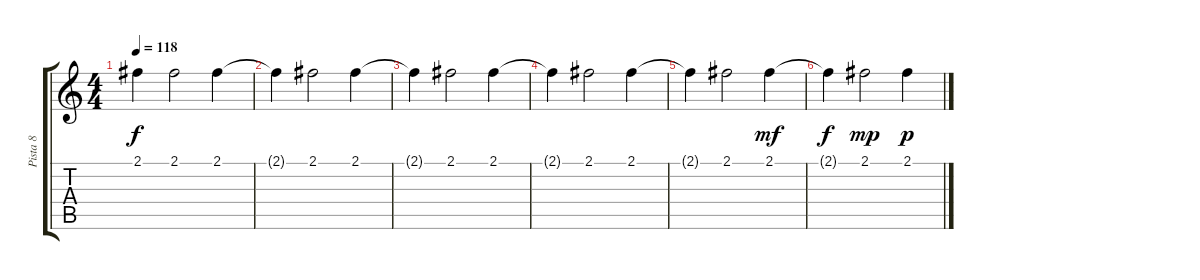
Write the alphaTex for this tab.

\track ("Pista 8" "Pista 8") {instrument electricguitarmuted}
\staff {score tabs}
\tuning (E4 B3 G3 D3 A2 E2) {hide}
\ts (4 4)
\tempo 118
\clef g2
\ks c
2.1{t}.4{dy f} 2.1.2 2.1.4 |
2.1{t}.4 2.1.2 2.1.4 |
2.1{t}.4 2.1.2 2.1.4 |
2.1{t}.4 2.1.2 2.1.4 |
2.1{t}.4 2.1.2 2.1.4{dy mf} |
2.1{t}.4{dy f} 2.1.2{dy mp} 2.1.4{dy p}
